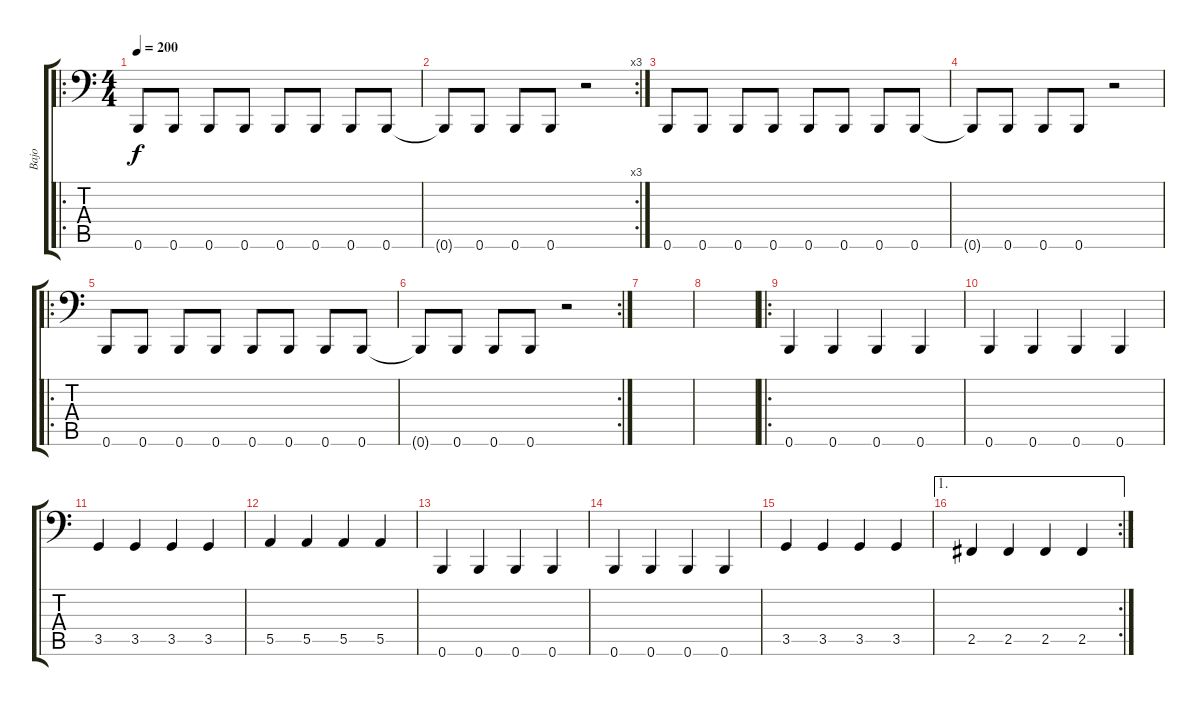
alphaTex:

\track ("Bajo" "Bajo") {instrument electricbassfinger}
\staff {score tabs}
\tuning (B2 Gb2 D2 A1 E1 B0) {hide}
\ro
\ts (4 4)
\tempo 200
\clef f4
\ks c
0.6.8{dy f} 0.6.8 0.6.8 0.6.8 0.6.8 0.6.8 0.6.8 0.6.8 |
\rc 3
0.6{t}.8 0.6.8 0.6.8 0.6.8 r.2 |
0.6.8 0.6.8 0.6.8 0.6.8 0.6.8 0.6.8 0.6.8 0.6.8 |
0.6{t}.8 0.6.8 0.6.8 0.6.8 r.2 |
\ro
0.6.8 0.6.8 0.6.8 0.6.8 0.6.8 0.6.8 0.6.8 0.6.8 |
\rc 2
0.6{t}.8 0.6.8 0.6.8 0.6.8 r.2 |
|
|
\ro
0.6.4 0.6.4 0.6.4 0.6.4 |
0.6.4 0.6.4 0.6.4 0.6.4 |
3.5.4 3.5.4 3.5.4 3.5.4 |
5.5.4 5.5.4 5.5.4 5.5.4 |
0.6.4 0.6.4 0.6.4 0.6.4 |
0.6.4 0.6.4 0.6.4 0.6.4 |
3.5.4 3.5.4 3.5.4 3.5.4 |
\ae 1
\rc 2
2.5.4 2.5.4 2.5.4 2.5.4
